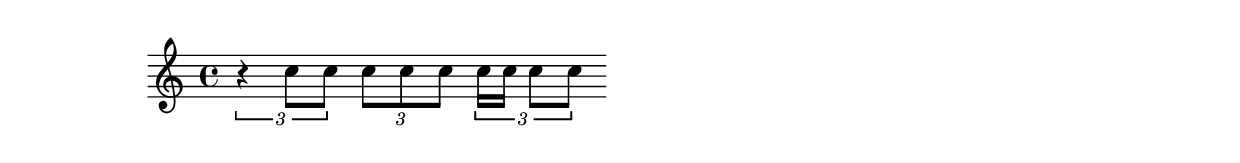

\version "2.6.0"
\header {

  texidoc = "In combination with a beam, the bracket of the tuplet
bracket is removed. This only happens if there is one beam, as long as
the bracket."

}
\layout { raggedright= ##t }

\context Voice\relative c'' {
  \times 2/3 { r  c8[ c8] }
  \times 2/3 {  c8[ c c] }
  \times 2/3 {  c16[ c16]  c8[ c8] }
}

